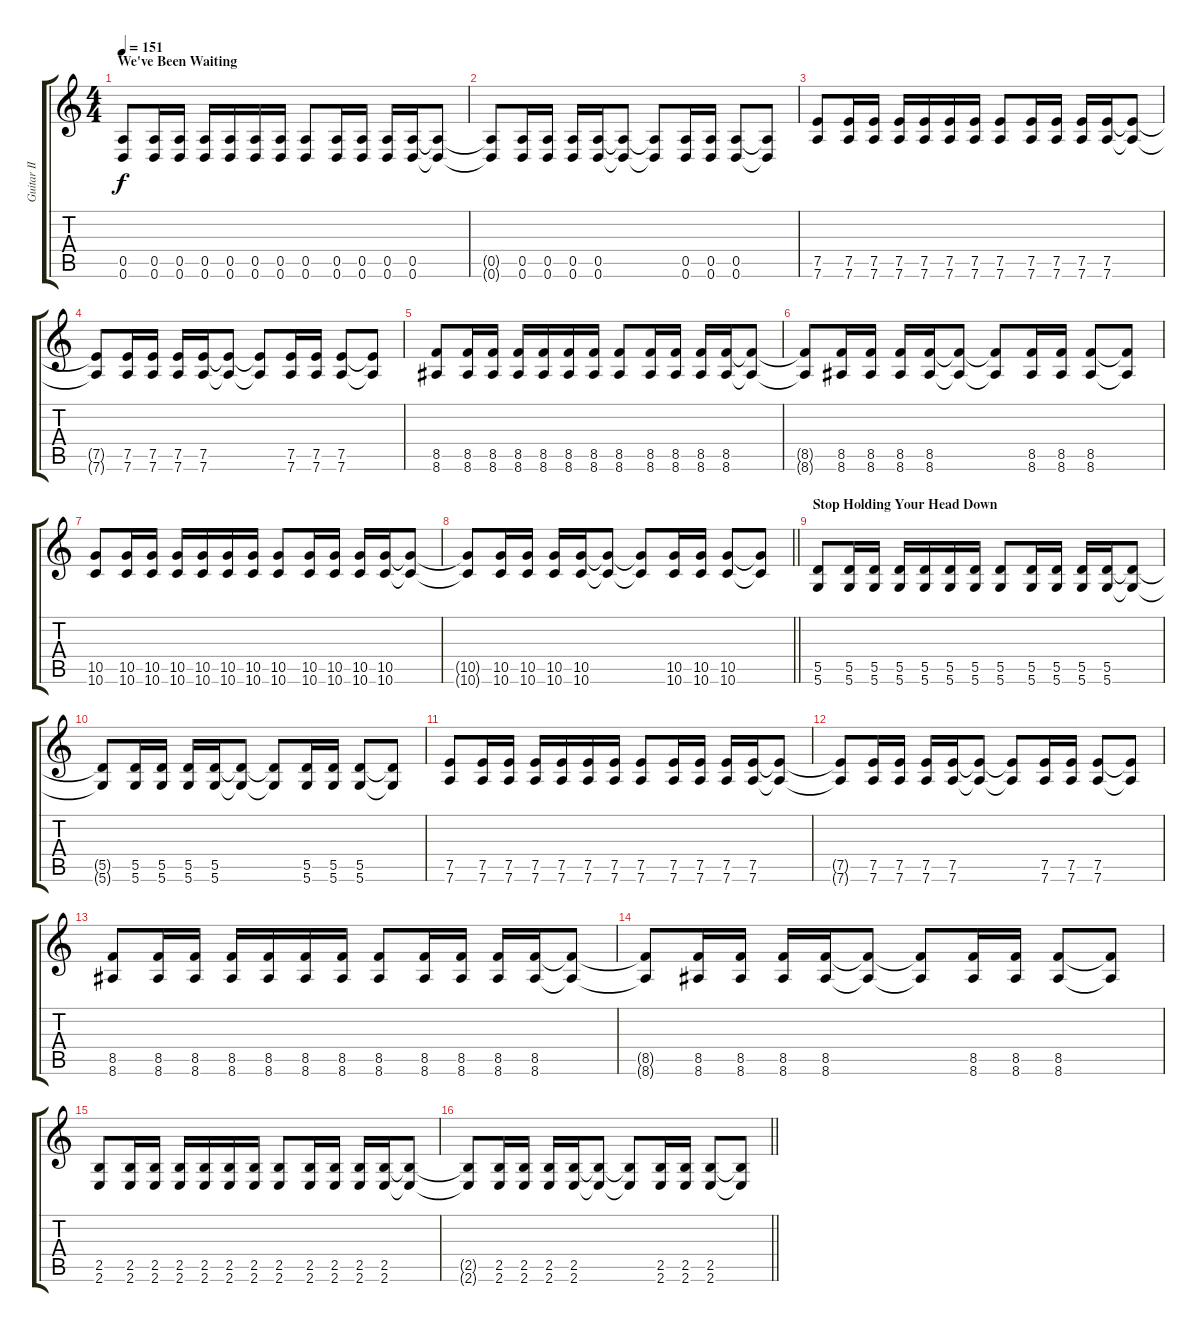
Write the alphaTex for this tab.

\track ("Guitar II" "Guitar II") {instrument overdrivenguitar}
\staff {score tabs}
\tuning (E4 B3 G3 D3 A2 D2) {hide}
\ts (4 4)
\section ("" "We've Been Waiting")
\tempo 151
\clef g2
\ks c
(0.5 0.6).8{dy f volume 10} (0.5 0.6).16 (0.5 0.6).16 (0.5 0.6).16 (0.5 0.6).16 (0.5 0.6).16 (0.5 0.6).16 (0.5 0.6).8 (0.5 0.6).16 (0.5 0.6).16 (0.5 0.6).16 (0.5 0.6).16 (0.5{t} 0.6{t}).8 |
(0.5{t} 0.6{t}).8 (0.5 0.6).16 (0.5 0.6).16 (0.5 0.6).16 (0.5 0.6).16 (0.5{t} 0.6{t}).8 (0.5{t} 0.6{t}).8 (0.5 0.6).16 (0.5 0.6).16 (0.5 0.6).8 (0.5{t} 0.6{t}).8 |
(7.5 7.6).8 (7.5 7.6).16 (7.5 7.6).16 (7.5 7.6).16 (7.5 7.6).16 (7.5 7.6).16 (7.5 7.6).16 (7.5 7.6).8 (7.5 7.6).16 (7.5 7.6).16 (7.5 7.6).16 (7.5 7.6).16 (7.5{t} 7.6{t}).8 |
(7.5{t} 7.6{t}).8 (7.5 7.6).16 (7.5 7.6).16 (7.5 7.6).16 (7.5 7.6).16 (7.5{t} 7.6{t}).8 (7.5{t} 7.6{t}).8 (7.5 7.6).16 (7.5 7.6).16 (7.5 7.6).8 (7.5{t} 7.6{t}).8 |
(8.5 8.6).8 (8.5 8.6).16 (8.5 8.6).16 (8.5 8.6).16 (8.5 8.6).16 (8.5 8.6).16 (8.5 8.6).16 (8.5 8.6).8 (8.5 8.6).16 (8.5 8.6).16 (8.5 8.6).16 (8.5 8.6).16 (8.5{t} 8.6{t}).8 |
(8.5{t} 8.6{t}).8 (8.5 8.6).16 (8.5 8.6).16 (8.5 8.6).16 (8.5 8.6).16 (8.5{t} 8.6{t}).8 (8.5{t} 8.6{t}).8 (8.5 8.6).16 (8.5 8.6).16 (8.5 8.6).8 (8.5{t} 8.6{t}).8 |
(10.5 10.6).8 (10.5 10.6).16 (10.5 10.6).16 (10.5 10.6).16 (10.5 10.6).16 (10.5 10.6).16 (10.5 10.6).16 (10.5 10.6).8 (10.5 10.6).16 (10.5 10.6).16 (10.5 10.6).16 (10.5 10.6).16 (10.5{t} 10.6{t}).8 |
\barLineRight lightlight
(10.5{t} 10.6{t}).8 (10.5 10.6).16 (10.5 10.6).16 (10.5 10.6).16 (10.5 10.6).16 (10.5{t} 10.6{t}).8 (10.5{t} 10.6{t}).8 (10.5 10.6).16 (10.5 10.6).16 (10.5 10.6).8 (10.5{t} 10.6{t}).8 |
\section ("" "Stop Holding Your Head Down")
(5.5 5.6).8 (5.5 5.6).16 (5.5 5.6).16 (5.5 5.6).16 (5.5 5.6).16 (5.5 5.6).16 (5.5 5.6).16 (5.5 5.6).8 (5.5 5.6).16 (5.5 5.6).16 (5.5 5.6).16 (5.5 5.6).16 (5.5{t} 5.6{t}).8 |
(5.5{t} 5.6{t}).8 (5.5 5.6).16 (5.5 5.6).16 (5.5 5.6).16 (5.5 5.6).16 (5.5{t} 5.6{t}).8 (5.5{t} 5.6{t}).8 (5.5 5.6).16 (5.5 5.6).16 (5.5 5.6).8 (5.5{t} 5.6{t}).8 |
(7.5 7.6).8 (7.5 7.6).16 (7.5 7.6).16 (7.5 7.6).16 (7.5 7.6).16 (7.5 7.6).16 (7.5 7.6).16 (7.5 7.6).8 (7.5 7.6).16 (7.5 7.6).16 (7.5 7.6).16 (7.5 7.6).16 (7.5{t} 7.6{t}).8 |
(7.5{t} 7.6{t}).8 (7.5 7.6).16 (7.5 7.6).16 (7.5 7.6).16 (7.5 7.6).16 (7.5{t} 7.6{t}).8 (7.5{t} 7.6{t}).8 (7.5 7.6).16 (7.5 7.6).16 (7.5 7.6).8 (7.5{t} 7.6{t}).8 |
(8.5 8.6).8 (8.5 8.6).16 (8.5 8.6).16 (8.5 8.6).16 (8.5 8.6).16 (8.5 8.6).16 (8.5 8.6).16 (8.5 8.6).8 (8.5 8.6).16 (8.5 8.6).16 (8.5 8.6).16 (8.5 8.6).16 (8.5{t} 8.6{t}).8 |
(8.5{t} 8.6{t}).8 (8.5 8.6).16 (8.5 8.6).16 (8.5 8.6).16 (8.5 8.6).16 (8.5{t} 8.6{t}).8 (8.5{t} 8.6{t}).8 (8.5 8.6).16 (8.5 8.6).16 (8.5 8.6).8 (8.5{t} 8.6{t}).8 |
(2.5 2.6).8 (2.5 2.6).16 (2.5 2.6).16 (2.5 2.6).16 (2.5 2.6).16 (2.5 2.6).16 (2.5 2.6).16 (2.5 2.6).8 (2.5 2.6).16 (2.5 2.6).16 (2.5 2.6).16 (2.5 2.6).16 (2.5{t} 2.6{t}).8 |
\barLineRight lightlight
(2.5{t} 2.6{t}).8 (2.5 2.6).16 (2.5 2.6).16 (2.5 2.6).16 (2.5 2.6).16 (2.5{t} 2.6{t}).8 (2.5{t} 2.6{t}).8 (2.5 2.6).16 (2.5 2.6).16 (2.5 2.6).8 (2.5{t} 2.6{t}).8
